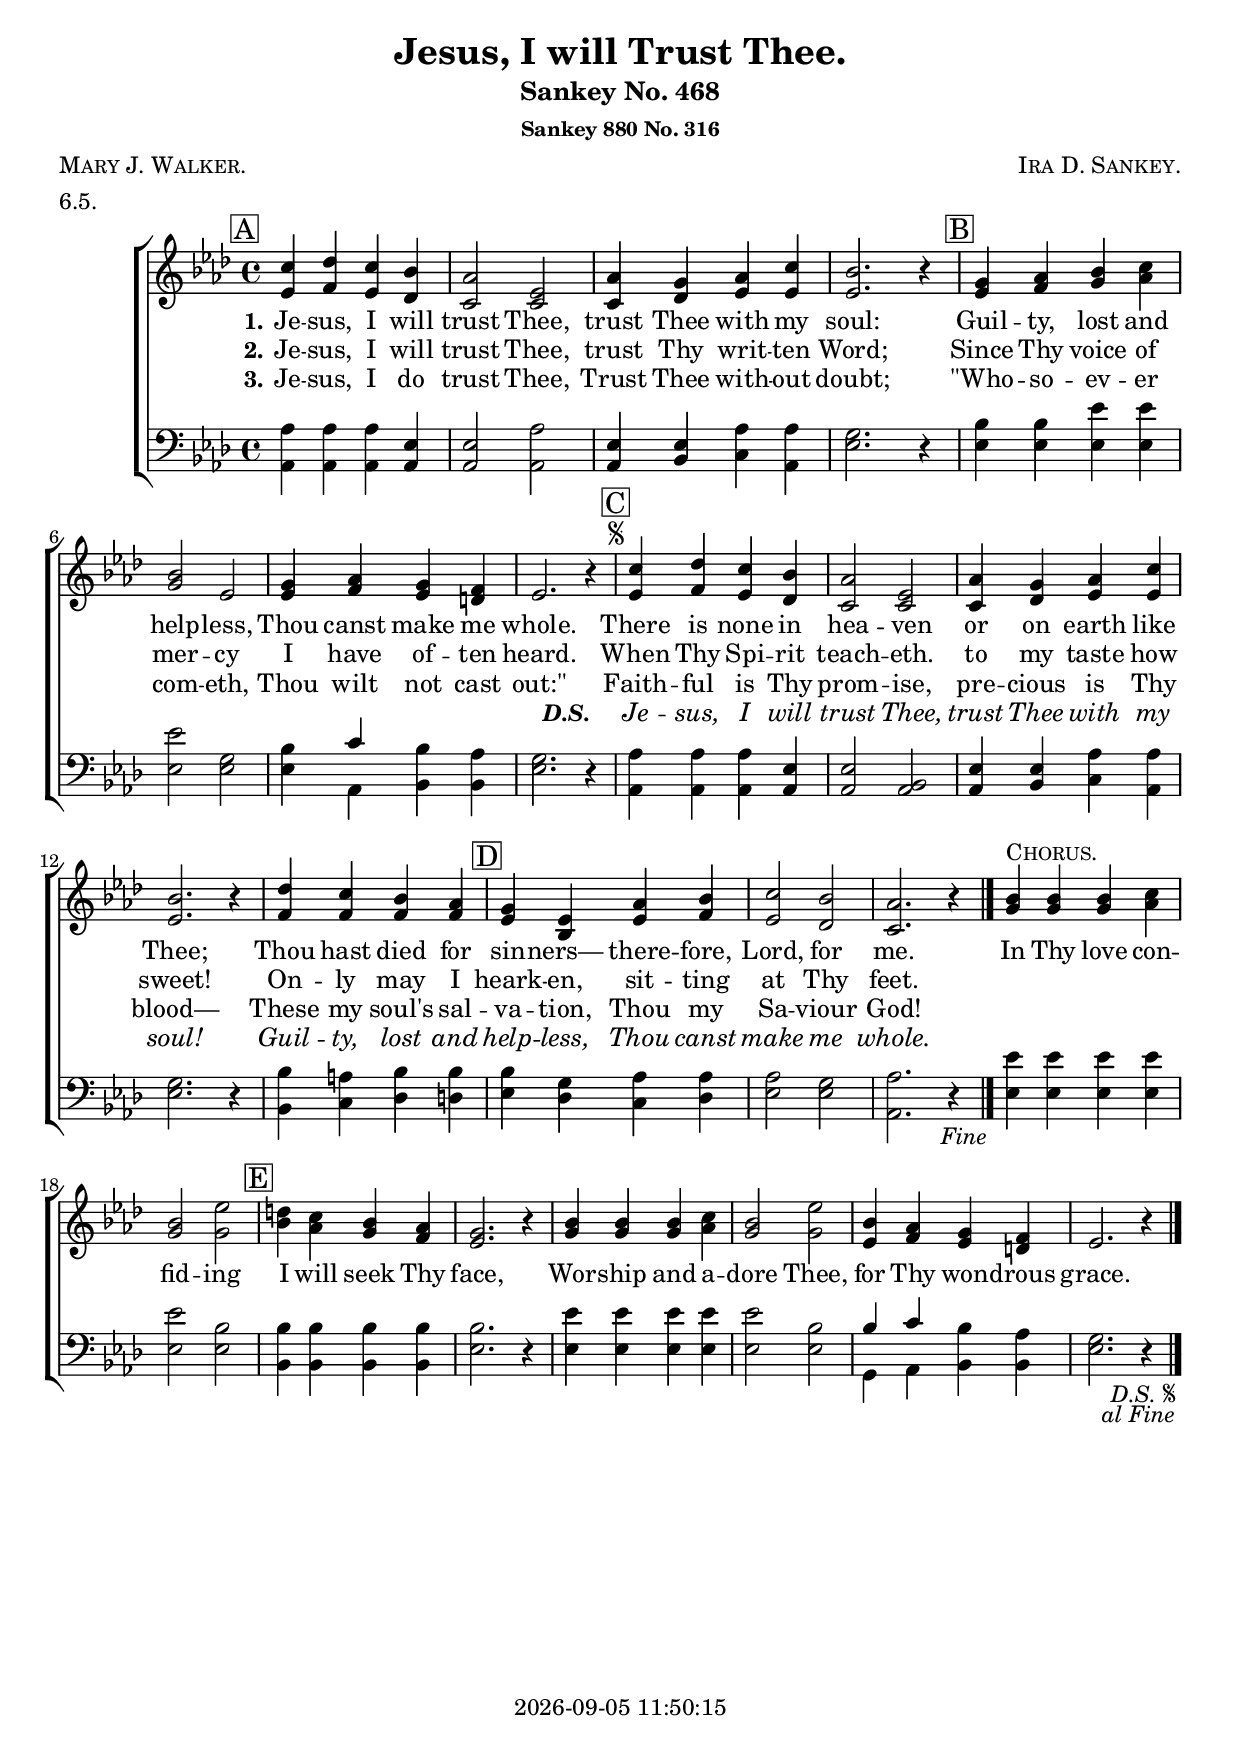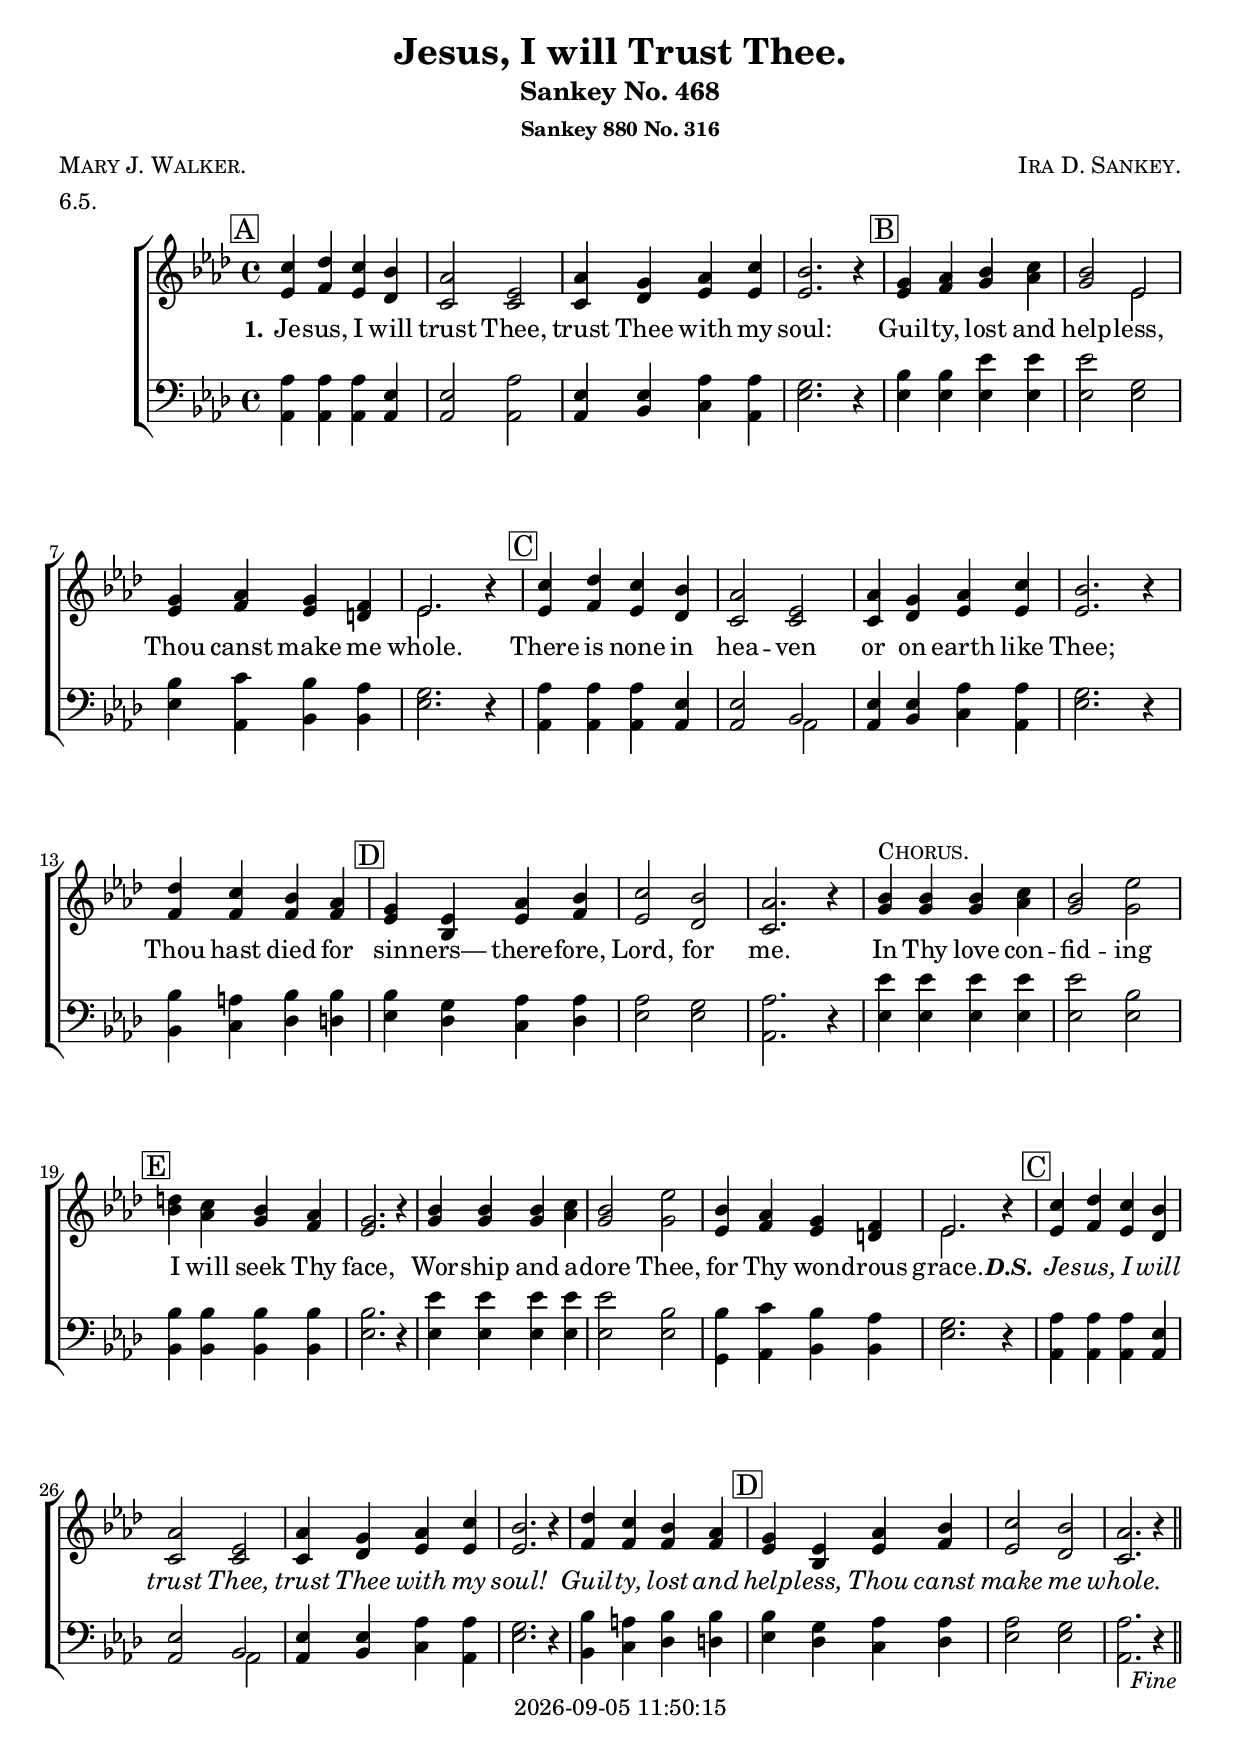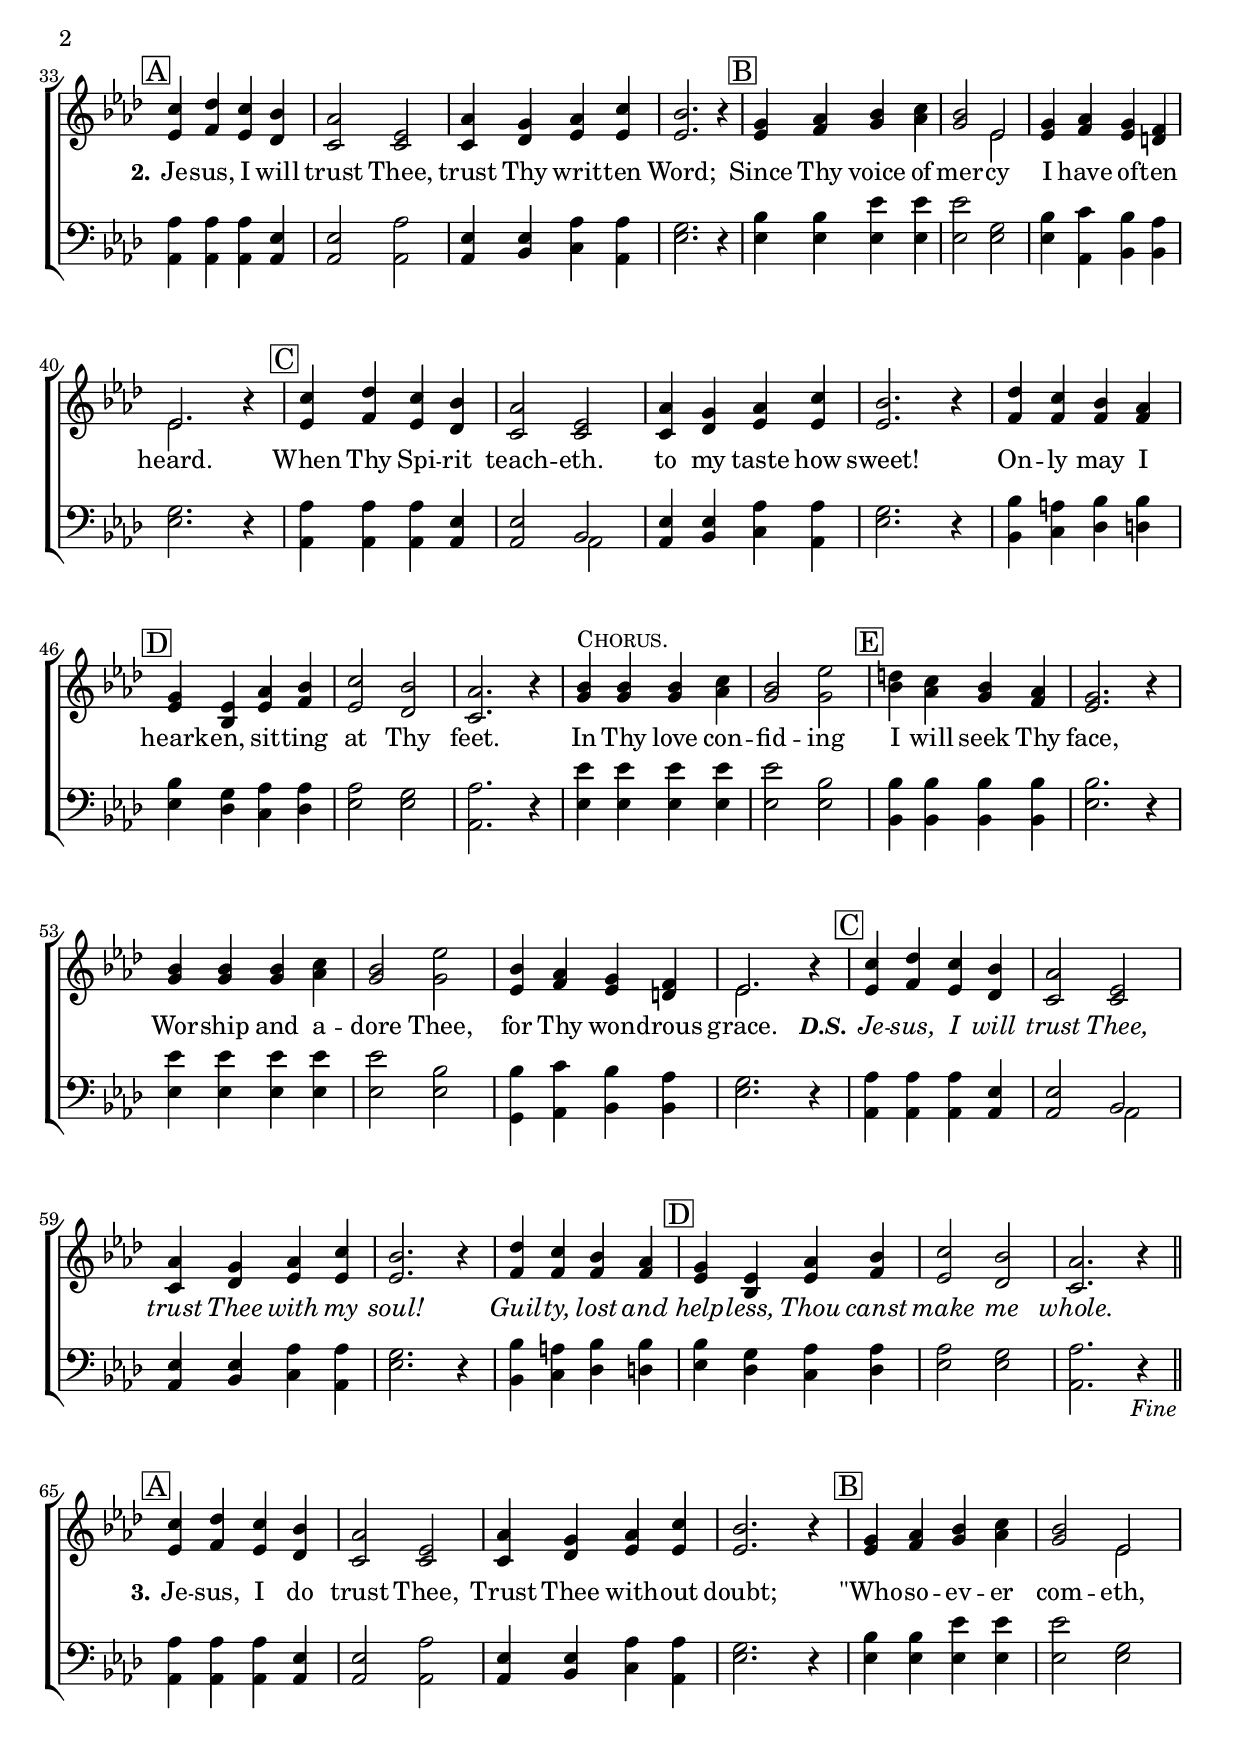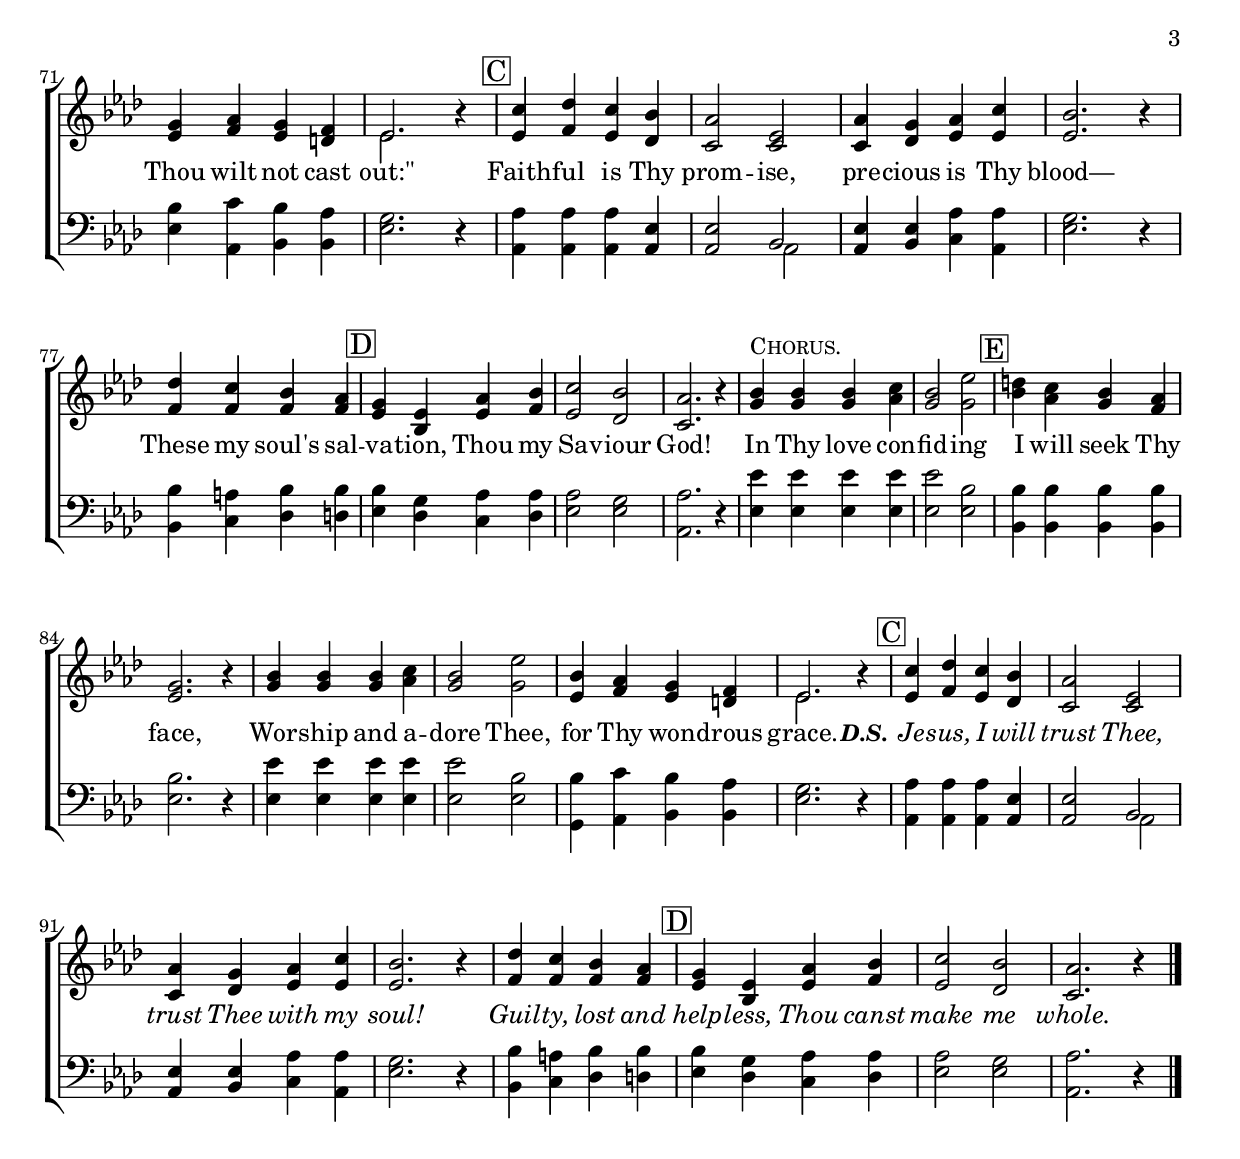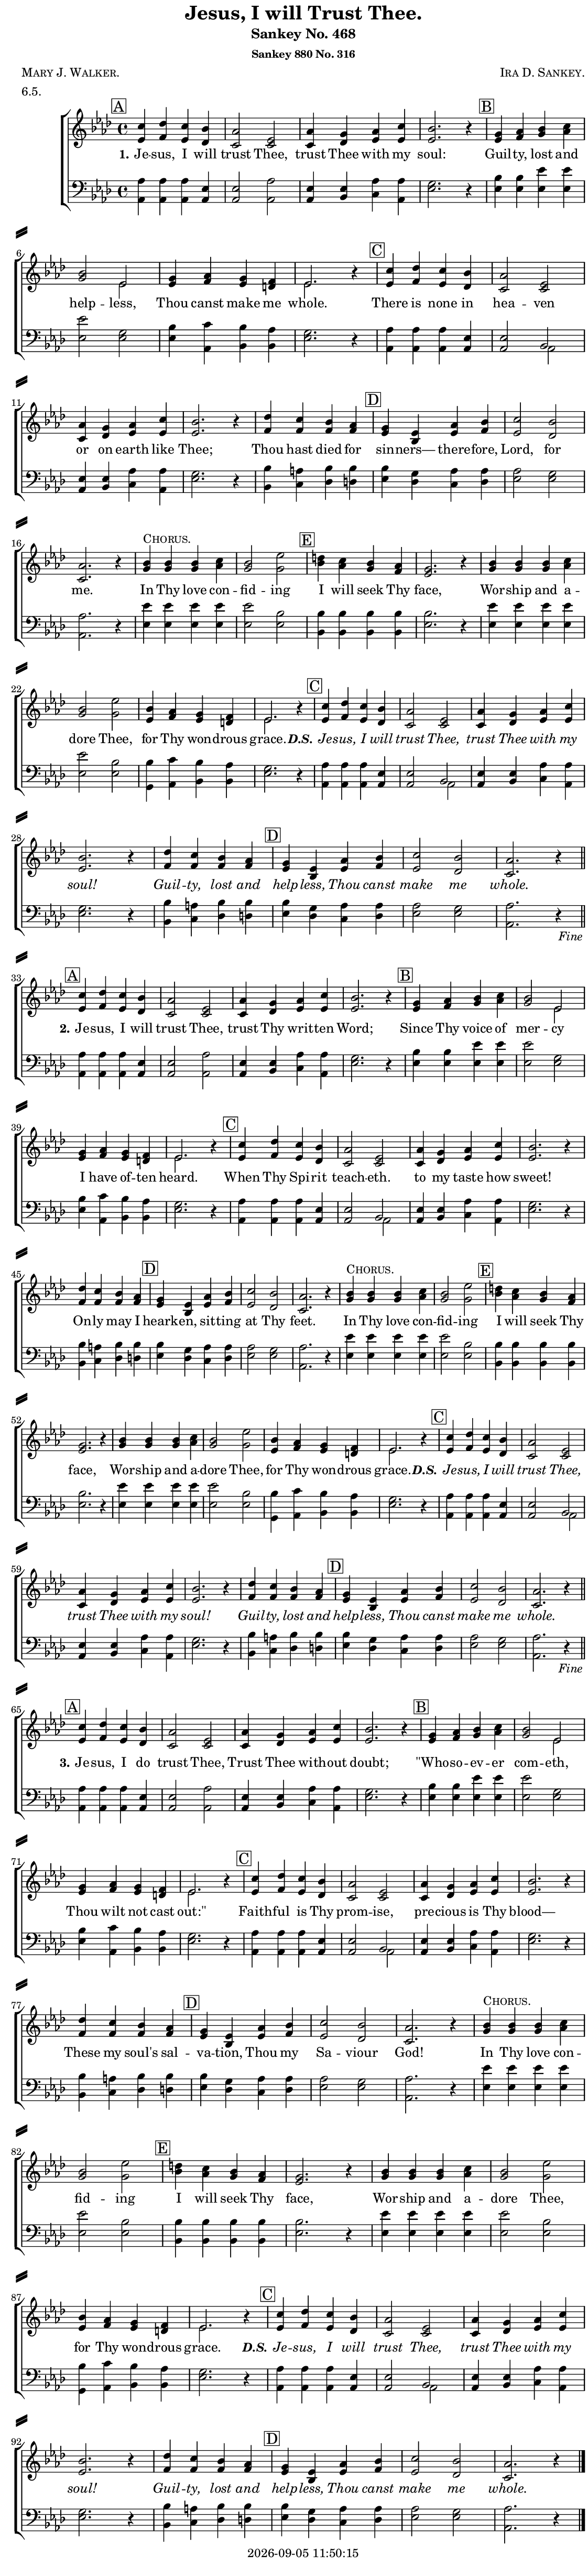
\version "2.22.1"

\include "articulate.ly"

today = #(strftime "%Y-%m-%d %H:%M:%S" (localtime (current-time)))

\header {
% centered at top
%  dedication  = "dedication"
  title       = "Jesus, I will Trust Thee."
  subtitle    = "Sankey No. 468"
  subsubtitle = "Sankey 880 No. 316"
%  instrument  = "instrument"
  
% arrangement of following lines:
%
%  poet    composer
%  meter   arranger
%  piece       opus

  composer    = \markup\smallCaps "Ira D. Sankey."
%  arranger    = "arranger"
%  opus        = "opus"

  poet        = \markup\smallCaps "Mary J. Walker."
  meter       = \markup\smallCaps "6.5."
%  piece       = \markup\smallCaps "piece"

% centered at bottom
% tagline     = "tagline" % default lilypond version
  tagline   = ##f
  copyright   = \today
}

% #(set-global-staff-size 16)

global = {
  \key aes \major
  \time 4/4
}

RehearsalTrack = {
% \set Score.currentBarNumber = #5
  \mark \markup { \box "A" } s1*4
  \mark \markup { \box "B" } s1*4
  \repeat segno 2 {
    \mark \markup { \box "C" } s1*5
    \mark \markup { \box "D" } s1*3
    \volta 2 \fine
    \volta 1 {
      s1*2
      \mark \markup { \box "E" } s1*6
    }
  }
}

TempoTrack = {
  \set Score.tempoHideNote = ##t
  \tempo 4=120
}

nl = { \bar "||" \break }

soprano = \relative {
  \autoBeamOff
  c''4 des c bes | aes2 ees | aes4 g aes c | bes2. r4 |
  g4 aes bes c | bes2 ees, | g4 aes g f | ees2. r4 |
  \repeat segno 2 {
    c'4 des c bes | aes2 ees | aes4 g aes c | bes2. r4 | des4 c bes aes |
    g4 ees aes bes | c2 bes | aes2. r4 |
    \volta 2 \fine
    \volta 1 {
        bes4^\markup\smallCaps Chorus. 4 4 c | bes2 ees |
        d4 c bes aes | g2. r4 | bes4 4 4 c | bes2 ees | bes4 aes g f | ees2. r4
    }
  }
}

alto = \relative {
  \autoBeamOff
  ees'4 f ees des | c2 2 | 4 des ees ees | 2. r4 |
  ees4 f g aes | g2 ees | 4 f ees d | ees2. r4 |
  \repeat segno 2 {
    ees4 f ees des | c2 2 | 4 des ees ees | ees2. r4 | f4 4 4 4 |
    ees4 bes ees f | ees2 des | c2. r4 |
    \volta 2 \fine
    \volta 1 {
      g'4 4 4 aes | g2 2 |
      bes4 aes g f | ees2. r4 | g4 4 4 aes | g2 2 | ees4 f ees d | ees2. r4
    }
  }
}

tenor = \relative {
  \autoBeamOff
  aes4 4 4 ees | 2 aes | ees4 4 aes aes | g2. r4 |
  bes4 4 ees ees | 2 g, | bes4 c bes aes | g2. r4 |
  \repeat segno 2 {
    aes4 4 4 ees | ees2 bes | ees4 4 aes aes | g2. r4 | bes4 a bes bes |
    bes4 g aes aes | as2 g | aes2. r4
    \volta 2 \fine
    \volta 1 {
      ees'4 4 4 4 | 2 bes |
      bes4 4 4 4 | 2. r4 | ees4 4 4 4 | 2 bes | 4 c bes aes | g2. r4
    }
  }
}

bass = \relative {
  \autoBeamOff
  aes,4 4 4 4 | 2 2 | 4 bes c aes | ees'2. r4 |
  ees4 4 4 4 | 2 2 | 4 aes, bes bes | ees2. r4
  \repeat segno 2 {
    aes,4 4 4 4 | 2 2 | 4 bes c aes | ees'2. r4 | bes4 c des d |
    ees4 des c des | ees2 2 | aes,2. r4
    \volta 2 \fine
    \volta 1 {
      ees'4 4 4 4 | 2 2 |
      bes4 4 4 4 | ees2. r4 | 4 4 4 4 | 2 2 | g,4 aes bes bes | ees2. r4
    }
  }
}

nom  = {   \set ignoreMelismata = ##t }
yesm = { \unset ignoreMelismata       }

chorus = \lyricmode {
  In Thy love con -- fid -- ing I will seek Thy face,
  Wor -- ship and a -- dore Thee,
  for Thy won -- drous grace.
}

emptyChorus = \lyricmode {
  _ _ _ _ _ _ _ _ _ _ _
  _ _ _ _ _ _ _ _ _ _ _
}

chorusB = \lyricmode {
  \set stanza = \markup\italic "D.S."
  \markup\italic Je -- \markup\italic sus, \markup\italic I \markup\italic will \markup\italic trust \markup\italic Thee,
  \markup\italic trust \markup\italic Thee \markup\italic with \markup\italic my \markup\italic soul!
  \markup\italic Guil -- \markup\italic ty, \markup\italic lost \markup\italic and \markup\italic help -- \markup\italic less,
  \markup\italic Thou \markup\italic canst \markup\italic make \markup\italic me \markup\italic whole.
}

chorusMen = \lyricmode {
}

verses = 3

wordsOne = \lyricmode {
  \set stanza = "1."
  Je -- sus, I will trust Thee,
  trust Thee with my soul:
  Guil -- ty, lost and help -- less,
  Thou canst make me whole.
  There is none in hea -- ven
  or on earth like Thee;
  Thou hast died for sin -- ners—
  there -- fore, Lord, for me.
}
  
wordsTwo = \lyricmode {
  \set stanza = "2."
  Je -- sus, I will trust Thee,
  trust Thy writ -- ten Word;
  Since Thy voice of mer -- cy
  I have of -- ten heard.
  When Thy Spi -- rit teach -- eth.
  to my taste how sweet!
  On -- ly may I heark -- en,
  sit -- ting at Thy feet.
}
  
wordsThree = \lyricmode {
  \set stanza = "3."
  Je -- sus, I do trust Thee,
  Trust Thee with -- out doubt;
  "\"Who" -- so -- ev -- er com -- eth,
  Thou wilt not cast "out:\""
  Faith -- ful is Thy prom -- ise,
  pre -- cious is Thy blood—
  These my soul's sal -- va -- tion,
  Thou my Sa -- viour God!
}
  
wordsMidi = \lyricmode {
  \set stanza = "1."
  "Je" "sus, " "I " "will " "trust " "Thee, "
  "\ntrust " "Thee " "with " "my " "soul: "
  "\nGuil" "ty, " "lost " "and " help "less, "
  "\nThou " "canst " "make " "me " "whole. "
  "\nThere " "is " "none " "in " hea "ven "
  "\nor " "on " "earth " "like " "Thee; "
  "\nThou " "hast " "died " "for " sin "ners— "
  "\nthere" "fore, " "Lord, " "for " "me. "
  "\nIn " "Thy " "love " con fid "ing " "I " "will " "seek " "Thy " "face, "
  "\nWor" "ship " "and " a "dore " "Thee, "
  "\nfor " "Thy " won "drous " "grace. "
  "\nJe" "sus, " "I " "will " "trust " "Thee, "
  "\ntrust " "Thee " "with " "my " "soul! "
  "\nGuil" "ty, " "lost " "and " help "less, "
  "\nThou " "canst " "make " "me " "whole.\n"

  \set stanza = "2."
  "\nJe" "sus, " "I " "will " "trust " "Thee, "
  "\ntrust " "Thy " writ "ten " "Word; "
  "\nSince " "Thy " "voice " "of " mer "cy "
  "\nI " "have " of "ten " "heard. "
  "\nWhen " "Thy " Spi "rit " teach "eth. "
  "\nto " "my " "taste " "how " "sweet! "
  "\nOn" "ly " "may " "I " heark "en, "
  "\nsit" "ting " "at " "Thy " "feet. "
  "\nIn " "Thy " "love " con fid "ing " "I " "will " "seek " "Thy " "face, "
  "\nWor" "ship " "and " a "dore " "Thee, "
  "\nfor " "Thy " won "drous " "grace. "
  "\nJe" "sus, " "I " "will " "trust " "Thee, "
  "\ntrust " "Thee " "with " "my " "soul! "
  "\nGuil" "ty, " "lost " "and " help "less, "
  "\nThou " "canst " "make " "me " "whole.\n"

  \set stanza = "3."
  "\nJe" "sus, " "I " "do " "trust " "Thee, "
  "\nTrust " "Thee " with "out " "doubt; "
  "\n\"Who" so ev "er " com "eth, "
  "\nThou " "wilt " "not " "cast " "out:\" "
  "\nFaith" "ful " "is " "Thy " prom "ise, "
  "\npre" "cious " "is " "Thy " "blood— "
  "\nThese " "my " "soul's " sal va "tion, "
  "\nThou " "my " Sa "viour " "God! "
  "\nIn " "Thy " "love " con fid "ing " "I " "will " "seek " "Thy " "face, "
  "\nWor" "ship " "and " a "dore " "Thee, "
  "\nfor " "Thy " won "drous " "grace. "
  "\nJe" "sus, " "I " "will " "trust " "Thee, "
  "\ntrust " "Thee " "with " "my " "soul! "
  "\nGuil" "ty, " "lost " "and " help "less, "
  "\nThou " "canst " "make " "me " "whole. "
}

wordsMidiMen = \lyricmode {
}

\book {
  \bookOutputSuffix "midi"
  \score {
%    \articulate
        \new ChoirStaff <<
                                % Soprano staff
          \new Staff = soprano
          <<
            \new Voice { \repeat unfold \verses \TempoTrack     }
            \new Voice { \global \repeat unfold \verses \soprano \bar "|." }
            \addlyrics \wordsMidi
          >>
                                % Alto staff
          \new Staff = alto
          <<
            \new Voice { \global \repeat unfold \verses { \alto \nl } \bar "|." }
          >>
                                % Tenor staff
          \new Staff = tenor
          <<
            \clef "treble_8"
            \new Voice { \global \repeat unfold \verses \tenor }
            \addlyrics \wordsMidiMen
          >>
                                % Bass staff
          \new Staff = bass
          <<
            \clef "bass"
            \new Voice { \global \repeat unfold \verses \bass }
          >>
        >>
    \midi {}
  }
}

\book {
  \bookOutputSuffix "repeat"
  \score {
        \new ChoirStaff <<
                                  % Joint soprano/alto staff
          \new Staff = women \with { printPartCombineTexts = ##f }
          <<
            \new Voice \RehearsalTrack
            \new Voice \TempoTrack
            \new NullVoice = "aligner" \soprano
            \new Voice \partCombine { \global \soprano \bar "|." } { \global \alto }
            \new Lyrics \lyricsto "aligner" { \wordsOne \chorus }
            \new Lyrics \lyricsto "aligner"   \wordsTwo
            \new Lyrics \lyricsto "aligner"   \wordsThree
            \new Lyrics \lyricsto "aligner" { \emptyChorus \chorusB }
          >>
                                  % Joint tenor/bass staff
          \new Staff = men \with { printPartCombineTexts = ##f }
          <<
            \clef "bass"
            \new Voice \partCombine { \global \tenor } { \global \bass }
            \new NullVoice = alignerT { \tenor }
          >>
          \new Lyrics \with {alignAboveContext = men} \lyricsto alignerT \chorusMen
        >>
    \layout {
      indent = 1.5\cm
      \pointAndClickOff
      \context {
        \Staff \RemoveAllEmptyStaves
      }
    }
  }
}

singlescore = {
        \new ChoirStaff <<
                                  % Joint soprano/alto staff
          \new Staff = women \with { printPartCombineTexts = ##f }
          <<
            \new Voice { \repeat unfold \verses \RehearsalTrack }
            \new Voice { \repeat unfold \verses \TempoTrack }
            \new NullVoice = "aligner" { \repeat unfold \verses \soprano }
            \new Voice \partCombine #'(2 . 88)
              { \global \repeat unfold \verses   \unfoldRepeats \soprano    \bar "|." }
              { \global \repeat unfold \verses { \unfoldRepeats \alto \nl } \bar "|." }
            \new Lyrics \lyricsto "aligner" { \wordsOne   \chorus \chorusB
                                              \wordsTwo   \chorus \chorusB
                                              \wordsThree \chorus \chorusB
                                            }
          >>
                                  % Joint tenor/bass staff
          \new Staff = men \with { printPartCombineTexts = ##f }
          <<
            \clef "bass"
            \new Voice \partCombine #'(2 . 88)
              { \global \repeat unfold \verses \unfoldRepeats \tenor }
              { \global \repeat unfold \verses \unfoldRepeats \bass  }
            \new NullVoice = alignerT { \repeat unfold \verses \tenor }
          >>
          \new Lyrics \with {alignAboveContext = men} \lyricsto alignerT { \repeat unfold \verses \chorusMen }
        >>
}

\book {
  \bookOutputSuffix "single"
  \score {
    \unfoldRepeats \singlescore
    \layout {
      indent = 1.5\cm
      \pointAndClickOff
      \context {
        \Staff \RemoveAllEmptyStaves
      }
    }
  }
}

\book {
  \bookOutputSuffix "singlepage"
  \paper {
    top-margin = 0
    left-margin = 7
    right-margin = 1
    paper-width = 190\mm
    page-breaking = #ly:one-page-breaking
    system-system-spacing.basic-distance = #15
    system-separator-markup = \slashSeparator
  }
  \score {
    \unfoldRepeats \singlescore
    \layout {
      indent = 1.5\cm
      \pointAndClickOff
      \context {
        \Staff \RemoveAllEmptyStaves
      }
    }
  }
}
